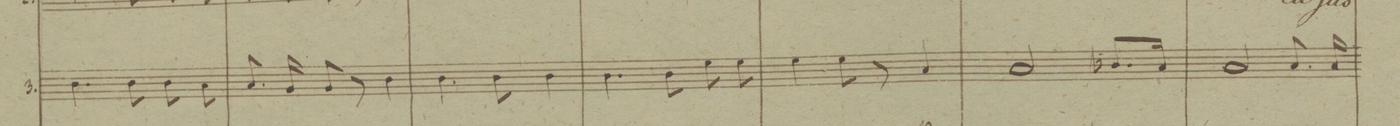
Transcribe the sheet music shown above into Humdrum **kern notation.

**kern	**text	**text	**dynam
*I"3.	*	*	*
*clefC4	*	*	*
*k[b-]	*	*	*
*M3/4	*	*	*
4.A\	.	i-	.
8A\	.	-te-	.
8A\	.	-rum	.
8G\	.	ven-	.
=91	=91	=91	=91
8.G/	.	-tu-	.
16F/	.	-rus	.
8F/	.	est	.
8r	.	.	.
4A\	.	cum	.
=92	=92	=92	=92
4.A\	.	glo-	.
8A\	.	-ri-	.
4A\	.	-a	.
=93	=93	=93	=93
4.A\	.	iu-	.
8A\	.	-di-	.
8d\	.	-ca-	.
8d\	.	-re	.
=94	=94	=94	=94
4d\	.	vi-	.
8d\	.	-vos	.
8r	.	.	.
4G/	.	et	.
=95	=95	=95	=95
*2\right	*	*	*
2G/	.	mor-	.
8.A-X/L	.	-tu-	.
16G/Jk	.	.	.
=96	=96	=96	=96
2G/	.	-os	.
8.G/	.	Cu-	.
16G/	.	-jus	.
=97	=97	=97	=97
*-	*-	*-	*-
